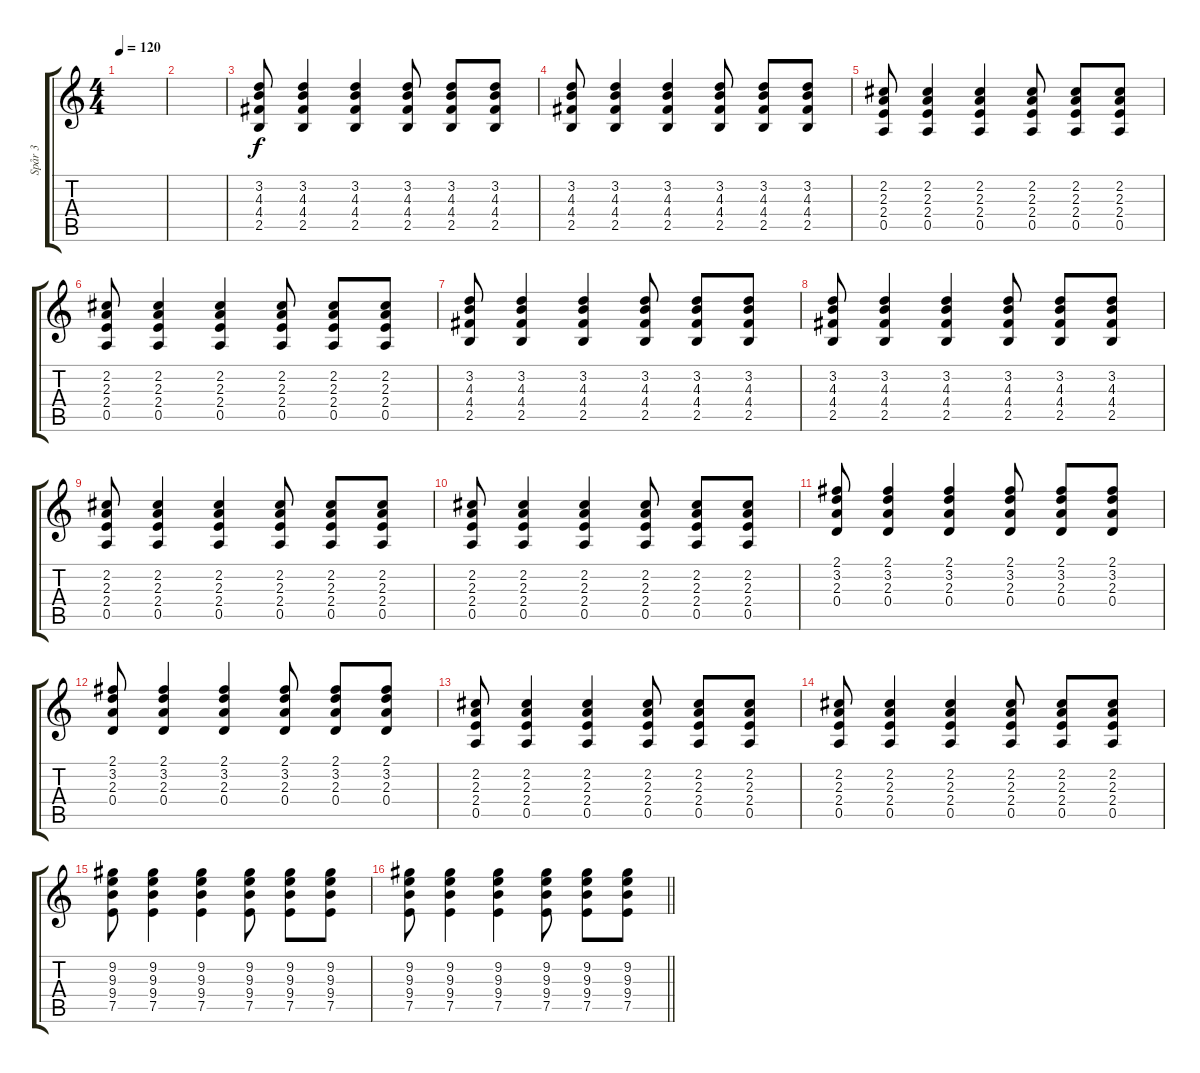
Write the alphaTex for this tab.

\track ("Spår 3" "Spår 3") {instrument acousticguitarsteel}
\staff {score tabs}
\tuning (E4 B3 G3 D3 A2 E2) {hide}
\ts (4 4)
\tempo 120
\clef g2
\ks c
|
|
(3.2 4.3 4.4 2.5).8 (3.2 4.3 4.4 2.5).4 (3.2 4.3 4.4 2.5).4 (3.2 4.3 4.4 2.5).8 (3.2 4.3 4.4 2.5).8 (3.2 4.3 4.4 2.5).8 |
(3.2 4.3 4.4 2.5).8 (3.2 4.3 4.4 2.5).4 (3.2 4.3 4.4 2.5).4 (3.2 4.3 4.4 2.5).8 (3.2 4.3 4.4 2.5).8 (3.2 4.3 4.4 2.5).8 |
(2.2 2.3 2.4 0.5).8 (2.2 2.3 2.4 0.5).4 (2.2 2.3 2.4 0.5).4 (2.2 2.3 2.4 0.5).8 (2.2 2.3 2.4 0.5).8 (2.2 2.3 2.4 0.5).8 |
(2.2 2.3 2.4 0.5).8 (2.2 2.3 2.4 0.5).4 (2.2 2.3 2.4 0.5).4 (2.2 2.3 2.4 0.5).8 (2.2 2.3 2.4 0.5).8 (2.2 2.3 2.4 0.5).8 |
(3.2 4.3 4.4 2.5).8 (3.2 4.3 4.4 2.5).4 (3.2 4.3 4.4 2.5).4 (3.2 4.3 4.4 2.5).8 (3.2 4.3 4.4 2.5).8 (3.2 4.3 4.4 2.5).8 |
(3.2 4.3 4.4 2.5).8 (3.2 4.3 4.4 2.5).4 (3.2 4.3 4.4 2.5).4 (3.2 4.3 4.4 2.5).8 (3.2 4.3 4.4 2.5).8 (3.2 4.3 4.4 2.5).8 |
(2.2 2.3 2.4 0.5).8 (2.2 2.3 2.4 0.5).4 (2.2 2.3 2.4 0.5).4 (2.2 2.3 2.4 0.5).8 (2.2 2.3 2.4 0.5).8 (2.2 2.3 2.4 0.5).8 |
(2.2 2.3 2.4 0.5).8 (2.2 2.3 2.4 0.5).4 (2.2 2.3 2.4 0.5).4 (2.2 2.3 2.4 0.5).8 (2.2 2.3 2.4 0.5).8 (2.2 2.3 2.4 0.5).8 |
(2.1 3.2 2.3 0.4).8 (2.1 3.2 2.3 0.4).4 (2.1 3.2 2.3 0.4).4 (2.1 3.2 2.3 0.4).8 (2.1 3.2 2.3 0.4).8 (2.1 3.2 2.3 0.4).8 |
(2.1 3.2 2.3 0.4).8 (2.1 3.2 2.3 0.4).4 (2.1 3.2 2.3 0.4).4 (2.1 3.2 2.3 0.4).8 (2.1 3.2 2.3 0.4).8 (2.1 3.2 2.3 0.4).8 |
(2.2 2.3 2.4 0.5).8 (2.2 2.3 2.4 0.5).4 (2.2 2.3 2.4 0.5).4 (2.2 2.3 2.4 0.5).8 (2.2 2.3 2.4 0.5).8 (2.2 2.3 2.4 0.5).8 |
(2.2 2.3 2.4 0.5).8 (2.2 2.3 2.4 0.5).4 (2.2 2.3 2.4 0.5).4 (2.2 2.3 2.4 0.5).8 (2.2 2.3 2.4 0.5).8 (2.2 2.3 2.4 0.5).8 |
(9.2 9.3 9.4 7.5).8 (9.2 9.3 9.4 7.5).4 (9.2 9.3 9.4 7.5).4 (9.2 9.3 9.4 7.5).8 (9.2 9.3 9.4 7.5).8 (9.2 9.3 9.4 7.5).8 |
\barLineRight lightlight
(9.2 9.3 9.4 7.5).8 (9.2 9.3 9.4 7.5).4 (9.2 9.3 9.4 7.5).4 (9.2 9.3 9.4 7.5).8 (9.2 9.3 9.4 7.5).8 (9.2 9.3 9.4 7.5).8
